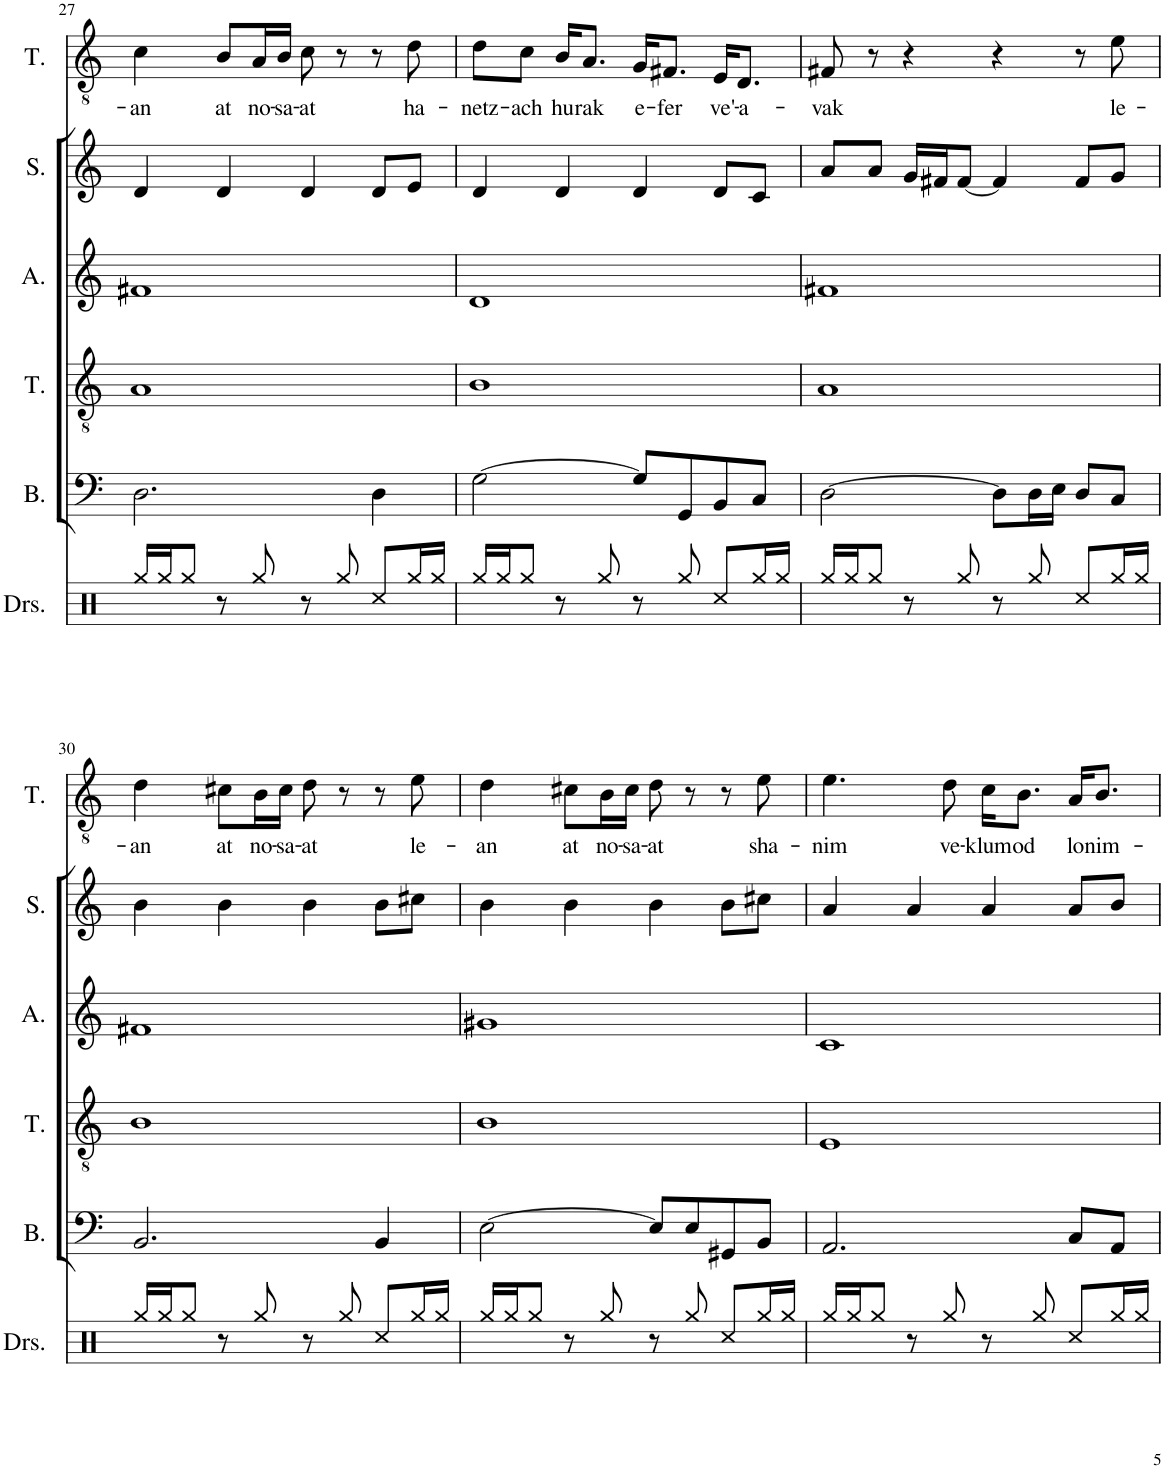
**kern	**kern	**kern	**kern	**kern	**kern	**text
*part6	*part5	*part4	*part3	*part2	*part1	*part1
*staff6	*staff5	*staff4	*staff3	*staff2	*staff1	*staff1
*I"Drumset	*I"Bass	*I"Tenor	*I"Alto	*I"Soprano	*I"Tenor	*
*I'Drs.	*I'B.	*I'T.	*I'A.	*I'S.	*I'T.	*
!!LO:PB:g=z
*clefX	*clefF4	*clefGv2	*clefG2	*clefG2	*clefGv2	*
*k[]	*k[]	*k[]	*k[]	*k[]	*k[]	*
*M4/4	*M4/4	*M4/4	*M4/4	*M4/4	*M4/4	*
=27	=27	=27	=27	=27	=27	=27
!	!	!	!	!	!	!LO:LY:b
16Rgg/LL	2.D\	1A	1f#X	4d/	4c\	-an
16Rgg/J	.	.	.	.	.	.
8Rgg/J	.	.	.	.	.	.
!	!	!	!	!	!	!LO:LY:b
8r	.	.	.	4d/	8B/L	at
!	!	!	!	!	!	!LO:LY:b
8Rgg/	.	.	.	.	16A/L	no-
!	!	!	!	!	!	!LO:LY:b
.	.	.	.	.	16B/JJ	-sa-
!	!	!	!	!	!	!LO:LY:b
8r	.	.	.	4d/	8c\	-at
8Rgg/	.	.	.	.	8r	.
8Rcc/L	4D\	.	.	8d/L	8r	.
!	!	!	!	!	!	!LO:LY:b
16Rgg/L	.	.	.	8e/J	8d\	ha-
16Rgg/JJ	.	.	.	.	.	.
=28	=28	=28	=28	=28	=28	=28
!	!	!	!	!	!	!LO:LY:b
16Rgg/LL	[2G\	1B	1d	4d/	8d\L	-netz-
16Rgg/J	.	.	.	.	.	.
!	!	!	!	!	!	!LO:LY:b
8Rgg/J	.	.	.	.	8c\J	-ach
!	!	!	!	!	!	!LO:LY:b
8r	.	.	.	4d/	16B/KL	hu
!	!	!	!	!	!	!LO:LY:b
.	.	.	.	.	8.A/J	rak
8Rgg/	.	.	.	.	.	.
!	!	!	!	!	!	!LO:LY:b
8r	8G/L]	.	.	4d/	16G/KL	e-
!	!	!	!	!	!	!LO:LY:b
.	.	.	.	.	8.F#X/J	-fer
8Rgg/	8GG/	.	.	.	.	.
!	!	!	!	!	!	!LO:LY:b
8Rcc/L	8BB/	.	.	8d/L	16E/KL	ve'-
!	!	!	!	!	!	!LO:LY:b
.	.	.	.	.	8.D/J	-a-
16Rgg/L	8C/J	.	.	8c/J	.	.
16Rgg/JJ	.	.	.	.	.	.
=29	=29	=29	=29	=29	=29	=29
!	!	!	!	!	!	!LO:LY:b
16Rgg/LL	[2D\	1A	1f#X	8a/L	8F#X/	-vak
16Rgg/J	.	.	.	.	.	.
8Rgg/J	.	.	.	8a/J	8r	.
8r	.	.	.	16g/LL	4r	.
.	.	.	.	16f#X/J	.	.
8Rgg/	.	.	.	[8f#/J	.	.
8r	8D\L]	.	.	4f#/]	4r	.
8Rgg/	16D\L	.	.	.	.	.
.	16E\JJ	.	.	.	.	.
8Rcc/L	8D/L	.	.	8f#/L	8r	.
!	!	!	!	!	!	!LO:LY:b
16Rgg/L	8C/J	.	.	8g/J	8e\	le-
16Rgg/JJ	.	.	.	.	.	.
!!LO:LB:g=z
=30	=30	=30	=30	=30	=30	=30
!	!	!	!	!	!	!LO:LY:b
16Rgg/LL	2.BB/	1B	1f#X	4b\	4d\	-an
16Rgg/J	.	.	.	.	.	.
8Rgg/J	.	.	.	.	.	.
!	!	!	!	!	!	!LO:LY:b
8r	.	.	.	4b\	8c#X\L	at
!	!	!	!	!	!	!LO:LY:b
8Rgg/	.	.	.	.	16B\L	no-
!	!	!	!	!	!	!LO:LY:b
.	.	.	.	.	16c#\JJ	-sa-
!	!	!	!	!	!	!LO:LY:b
8r	.	.	.	4b\	8d\	-at
8Rgg/	.	.	.	.	8r	.
8Rcc/L	4BB/	.	.	8b\L	8r	.
!	!	!	!	!	!	!LO:LY:b
16Rgg/L	.	.	.	8cc#X\J	8e\	le-
16Rgg/JJ	.	.	.	.	.	.
=31	=31	=31	=31	=31	=31	=31
!	!	!	!	!	!	!LO:LY:b
16Rgg/LL	[2E\	1B	1g#X	4b\	4d\	-an
16Rgg/J	.	.	.	.	.	.
8Rgg/J	.	.	.	.	.	.
!	!	!	!	!	!	!LO:LY:b
8r	.	.	.	4b\	8c#X\L	at
!	!	!	!	!	!	!LO:LY:b
8Rgg/	.	.	.	.	16B\L	no-
!	!	!	!	!	!	!LO:LY:b
.	.	.	.	.	16c#\JJ	-sa-
!	!	!	!	!	!	!LO:LY:b
8r	8E/L]	.	.	4b\	8d\	-at
8Rgg/	8E/	.	.	.	8r	.
8Rcc/L	8GG#X/	.	.	8b\L	8r	.
!	!	!	!	!	!	!LO:LY:b
16Rgg/L	8BB/J	.	.	8cc#X\J	8e\	sha-
16Rgg/JJ	.	.	.	.	.	.
=32	=32	=32	=32	=32	=32	=32
!	!	!	!	!	!	!LO:LY:b
16Rgg/LL	2.AA/	1E	1c	4a/	4.e\	-nim
16Rgg/J	.	.	.	.	.	.
8Rgg/J	.	.	.	.	.	.
8r	.	.	.	4a/	.	.
!	!	!	!	!	!	!LO:LY:b
8Rgg/	.	.	.	.	8d\	ve-
!	!	!	!	!	!	!LO:LY:b
8r	.	.	.	4a/	16c\KL	-klum
!	!	!	!	!	!	!LO:LY:b
.	.	.	.	.	8.B\J	od
8Rgg/	.	.	.	.	.	.
!	!	!	!	!	!	!LO:LY:b
8Rcc/L	8C/L	.	.	8a/L	16A/KL	lo
!	!	!	!	!	!	!LO:LY:b
.	.	.	.	.	8.B/J	nim-
16Rgg/L	8AA/J	.	.	8b/J	.	.
16Rgg/JJ	.	.	.	.	.	.
=	=	=	=	=	=	=
*-	*-	*-	*-	*-	*-	*-
